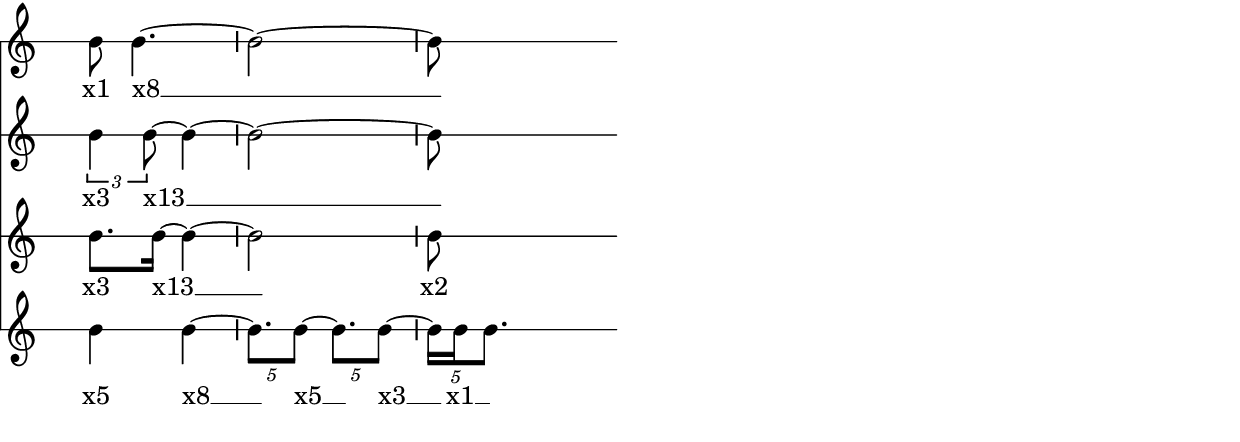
%
% $Id: nono-canto-sospeso-II-rhythmic-strand-base.ly 80 2009-07-14 05:43:41Z nicb $
%

\version "2.10.33"

\include "_setup.ly"

\score {
  <<
    <<
		  \relative b' {
				  \override Score.MetronomeMark #'transparent = ##t
				  \override Score.TimeSignature #'transparent = ##t
					\set Staff.midiInstrument = "acoustic grand"
				  \override Staff.StaffSymbol #'line-count = 1
					\key c \major
				  \time 2/4
					\tempo 1 = 120
		      b8 b4.~ | b2~ | b8 s4. \bar ""
	    }
      \addlyrics { "x1" "x8" __ __ }
    >>
    <<
      \relative b' {
				  \override Score.MetronomeMark #'transparent = ##t
				  \override Score.TimeSignature #'transparent = ##t
					\set Staff.midiInstrument = "acoustic grand"
				  \override Staff.StaffSymbol #'line-count = 1
					\key c \major
				  \time 2/4
					\tempo 1 = 120
          \times 2/3 { b4 b8~ } b4~ | b2~ | b8 s4. \bar ""
      }
      \addlyrics { "x3" "x13" __ __ __ }
    >>
    <<
      \relative b' {
				  \override Score.MetronomeMark #'transparent = ##t
				  \override Score.TimeSignature #'transparent = ##t
					\set Staff.midiInstrument = "acoustic grand"
				  \override Staff.StaffSymbol #'line-count = 1
					\key c \major
				  \time 2/4
					\tempo 1 = 120
          b8. b16~ b4~ | b2 | b8 s4. \bar ""
      }
      \addlyrics { "x3" "x13" __ __ "x2" }
    >>
    <<
      \relative b' {
				  \override Score.MetronomeMark #'transparent = ##t
				  \override Score.TimeSignature #'transparent = ##t
					\set Staff.midiInstrument = "acoustic grand"
				  \override Staff.StaffSymbol #'line-count = 1
					\key c \major
				  \time 2/4
					\tempo 1 = 120
          b4 b4~ | \times 4/5 { b8. b8~ } \times 4/5 { b8. b8~ } | \times 4/5 { b16 b16 b8. } s4 \bar ""
      }
      \addlyrics { "x5" "x8" __ "x5" __ "x3" __ "x1" __ __ }
    >>
  >>
  \midi{}
  \layout{}
}
